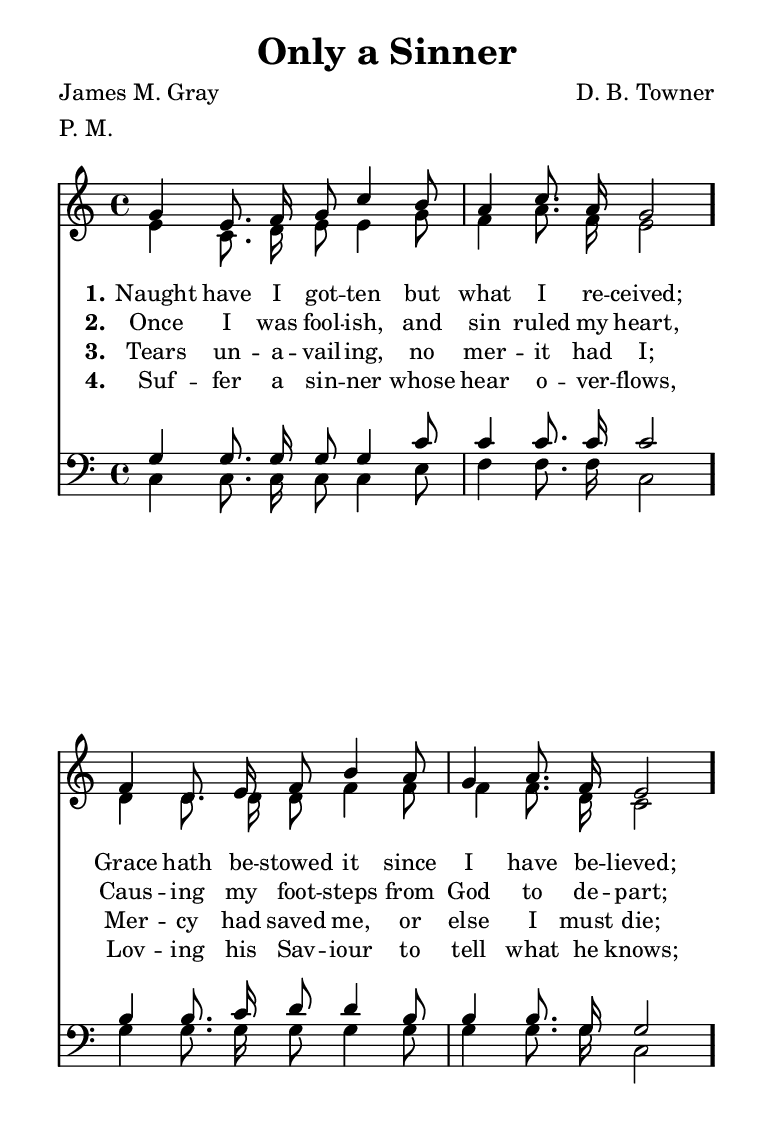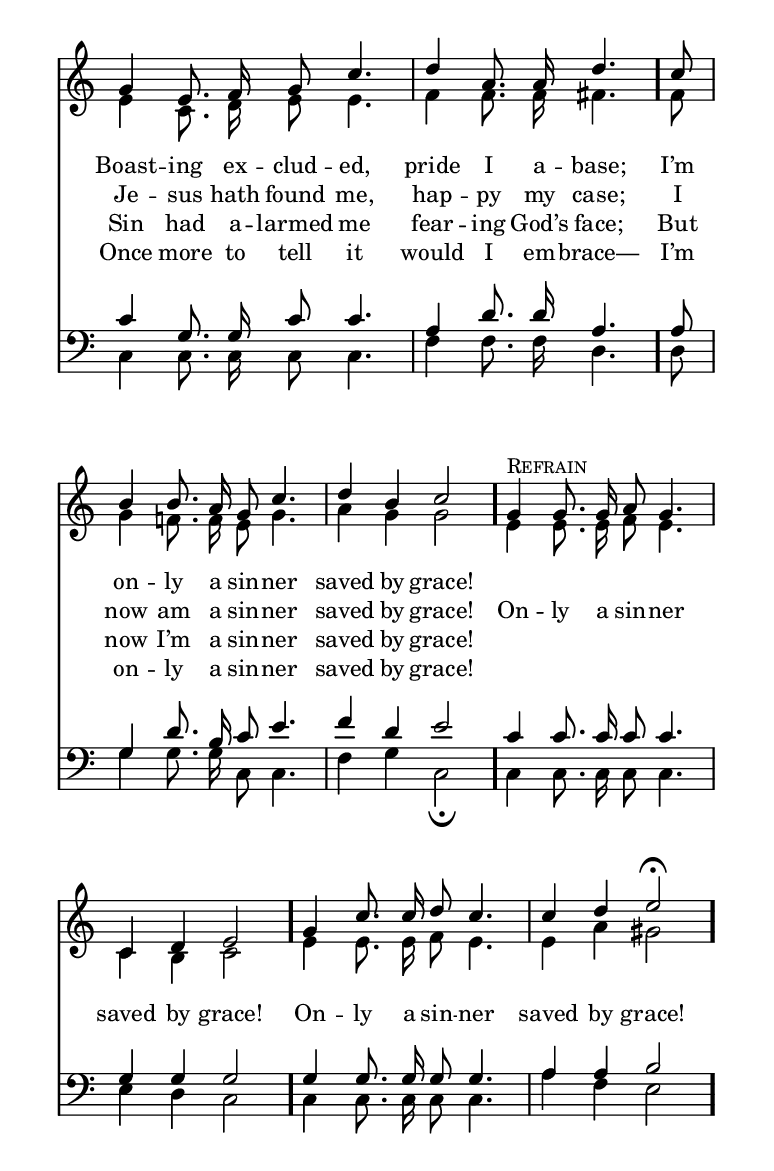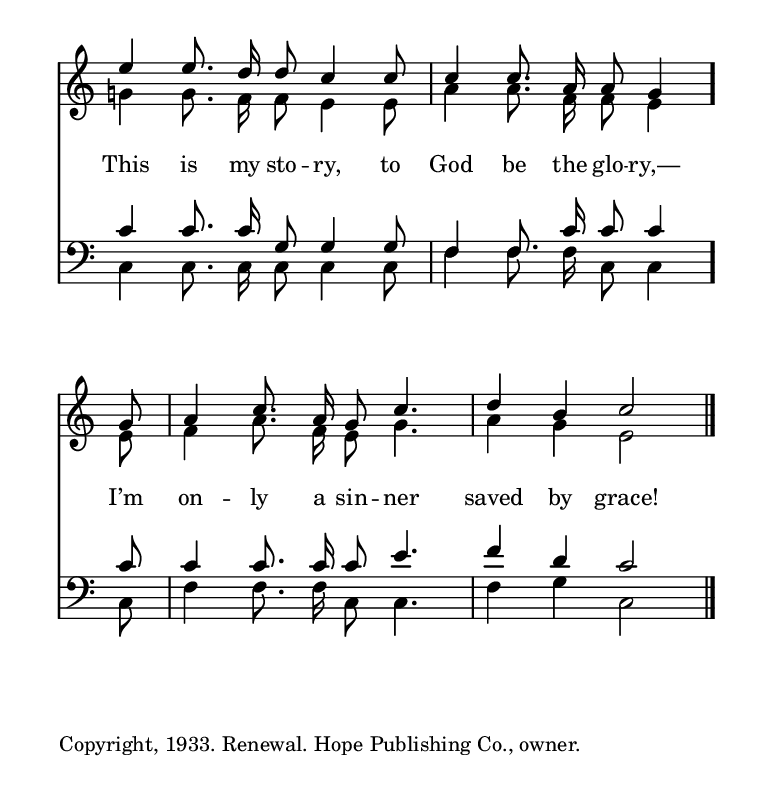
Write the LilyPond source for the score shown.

\include "common/global.ily"
\paper {
  \include "common/paper.ily"
}

\header{
  hymnnumber = "112"
  title = "Only a Sinner"
  tunename = ""
  meter = "P. M."
  poet = "James M. Gray"
  composer = "D. B. Towner" % Daniel B. Towner
  %copyright = ""
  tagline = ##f
}

% for fermata in MIDI
ta = { \tempo 4=80 }
tb = { \tempo 4=40 }

patternAA = { c4 c8. c16 c8 c4 c8 | c4 c8. c16 c2 }
patternAB = { c4 c8. c16 c8 c4 c8 | c4 c8. c16 c8 c4 }

patternBA = { c4 c8. c16 c8 c4. | c4 c8. c16 c4. }

patternCA = { c8 | c4 c8. c16 c8 c4. | c4 c4 c2 }

patternDA = { c4 c8. c16 c8 c4. | c4 c4 c2 }

global = {
  \include "common/overrides.ily"
  \override Staff.TimeSignature.style = #'()
  \time 4/4
  \override Score.MetronomeMark.transparent = ##t % hide all fermata changes too
  \ta
  \key c \major
  %\partial 4
  \autoBeamOff
}

notesSoprano = {
\global
\relative c'' {

  \changePitch \patternAA { g e f g c b | a c a g }
  \changePitch \patternAA { f d e f b a | g a f e }
  \changePitch \patternBA { g e f g c | d a a d }
  \changePitch \patternCA { c | b b a g c | d b c }

  << s^\markup { \small \caps "Refrain" }
  \changePitch \patternDA { g g g a g | c, d e } >>
  \changePitch \patternDA { g c c d c | c d \tb e \fermata \ta }
  \changePitch \patternAB { e e d d c c | c c a a g }
  \changePitch \patternCA { g | a c a g c | d b c }

  \bar "|."

}
}

notesAlto = {
\global
\relative e' {

  \changePitch \patternAA { e c d e e g | f a f e }
  \changePitch \patternAA { d d d d f f | f f d c }
  \changePitch \patternBA { e c d e e | f f f fis }
  \changePitch \patternCA { fis | g f! f e g | a g g }

  \changePitch \patternDA { e e e f e | c b c }
  \changePitch \patternDA { e e e f e | e a gis }
  \changePitch \patternAB { g! g f f e e | a a f f e }
  \changePitch \patternCA { e | f a f e g | a g e }

}
}

notesTenor = {
\global
\relative a {

  \changePitch \patternAA { g g g g g c | c c c c }
  \changePitch \patternAA { b b c d d b | b b g g }
  \changePitch \patternBA { c g g c c | a d d a }
  \changePitch \patternCA { a | g d' b c e | f d e }

  \changePitch \patternDA { c c c c c | g g g }
  \changePitch \patternDA { g g g g g | a a b }
  \changePitch \patternAB { c c c g g g | f f c' c c }
  \changePitch \patternCA { c | c c c c e | f d c }

}
}

notesBass = {
\global
\relative f {

  \changePitch \patternAA { c c c c c e | f f f c }
  \changePitch \patternAA { g' g g g g g | g g g c, }
  \changePitch \patternBA { c c c c c | f f f d }
  \changePitch \patternCA { d | g g g c, c | f g c, \fermata }

  \changePitch \patternDA { c c c c c | e d c }
  \changePitch \patternDA { c c c c c | a' f e }
  \changePitch \patternAB { c c c c c c | f f f c c }
  \changePitch \patternCA { c | f f f c c | f g c, }

}
}

Refrain = \lyricmode {

On -- ly a sin -- ner saved by grace! \bar "."
On -- ly a sin -- ner saved by grace! \bar "."
This is my sto -- ry, to God be the glo -- ry,— \bar "."
I’m on -- ly a sin -- ner saved by grace! \bar "."

}

wordsA = \lyricmode {
\set stanza = "1."

Naught have I got -- ten but what I re -- ceived; \bar "."
Grace hath be -- stowed it since I have be -- lieved; \bar "."
Boast -- ing ex -- clud -- ed, pride I a -- base; \bar "."
I’m on -- ly a sin -- ner saved by grace! \bar "."

}

wordsB = \lyricmode {
\set stanza = "2."

Once I was fool -- ish, and sin ruled my heart,
Caus -- ing my foot -- steps from God to de -- part;
Je -- sus hath found me, hap -- py my case;
I now am a sin -- ner saved by grace!

\Refrain

}

wordsC = \lyricmode {
\set stanza = "3."

Tears un -- a -- vail -- ing, no mer -- it had I;
Mer -- cy had saved me, or else I must die;
Sin had a -- larmed me fear -- ing God’s face;
But now I’m a sin -- ner saved by grace!

}

wordsD = \lyricmode {
\set stanza = "4."

Suf -- fer a sin -- ner whose hear o -- ver -- flows,
Lov -- ing his Sav -- iour to tell what he knows;
Once more to tell it would I em -- brace—
I’m on -- ly a sin -- ner saved by grace!

}

\score {
  \context ChoirStaff <<
    \context Staff = upper <<
      \set ChoirStaff.systemStartDelimiter = #'SystemStartBar
      \context Voice  = sopranos { \voiceOne << \notesSoprano >> }
      \context Voice  = altos { \voiceTwo << \notesAlto >> }
      \context Lyrics = one   \lyricsto sopranos \wordsA
      \context Lyrics = two   \lyricsto sopranos \wordsB
      \context Lyrics = three \lyricsto sopranos \wordsC
      \context Lyrics = four  \lyricsto sopranos \wordsD
    >>
    \context Staff = men <<
      \clef bass
      \context Voice  = tenors { \voiceOne << \notesTenor >> }
      \context Voice  = basses { \voiceTwo << \notesBass >> }
    >>
  >>
  \layout {
    \context { \Voice \remove "Forbid_line_break_engraver" }
    \include "common/layout.ily"
  }
  \midi{
    \include "common/midi.ily"
  }
}

\noPageBreak \markup { \small { Copyright, 1933. Renewal. Hope Publishing Co., owner. } }

\version "2.18.0"  % necessary for upgrading to future LilyPond versions.

% vi:set et ts=2 sw=2 ai nocindent syntax=lilypond:
